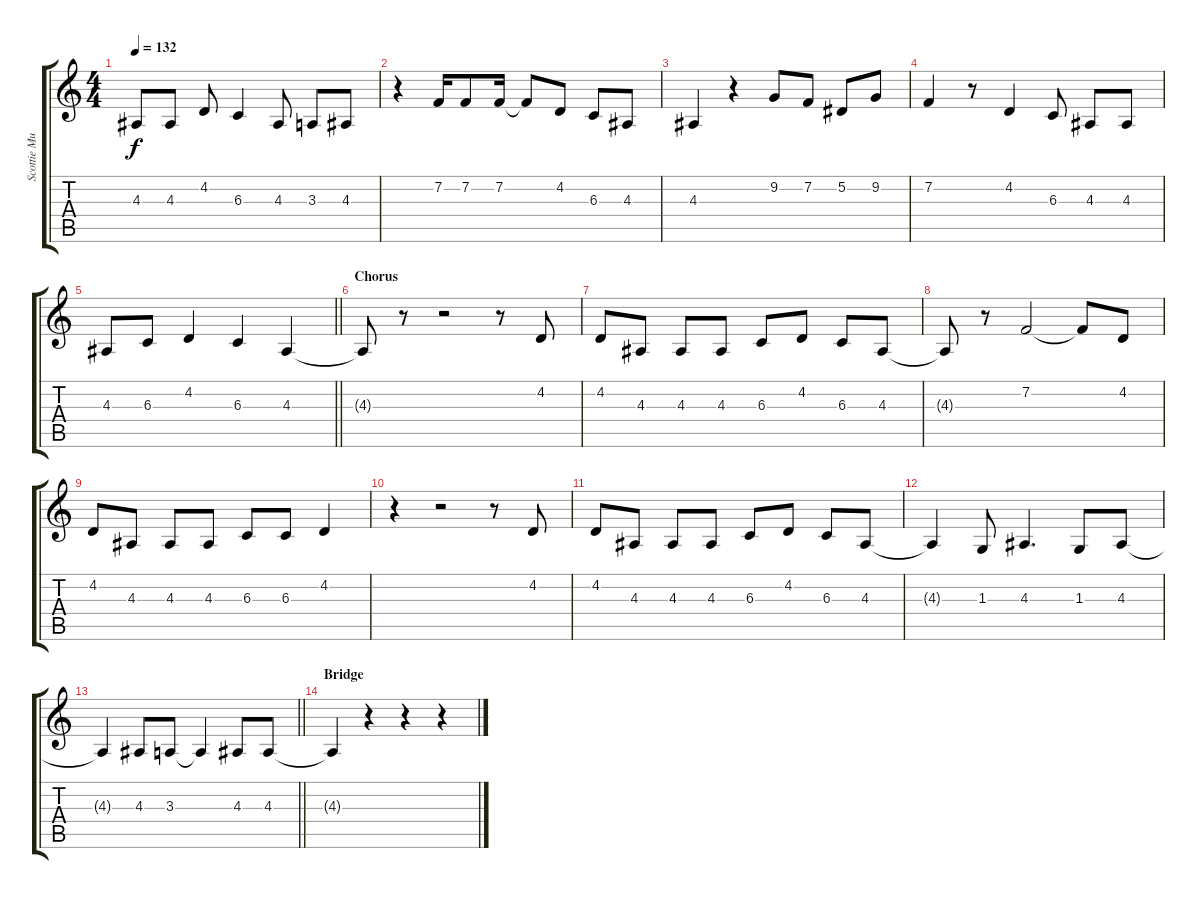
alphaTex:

\track ("Scottie Murphy - Vocals" "Scottie Mu") {instrument altosax}
\staff {score tabs}
\tuning (Eb4 Bb3 Gb3 Db3 Ab2 Eb2) {hide}
\ts (4 4)
\tempo 132
\clef g2
\ks c
4.3{t}.8{dy f} 4.3.8 4.2.8 6.3.4 4.3.8 3.3.8 4.3.8 |
r.4 7.2.16 7.2.8 7.2.16 7.2{t}.8 4.2.8 6.3.8 4.3.8 |
4.3.4 r.4 9.2.8 7.2.8 5.2.8 9.2.8 |
7.2.4 r.8 4.2.4 6.3.8 4.3.8 4.3.8 |
\barLineRight lightlight
4.3.8 6.3.8 4.2.4 6.3.4 4.3.4 |
\section ("" "Chorus")
4.3{t}.8 r.8 r.2 r.8 4.2.8 |
4.2.8 4.3.8 4.3.8 4.3.8 6.3.8 4.2.8 6.3.8 4.3.8 |
4.3{t}.8 r.8 7.2.2 7.2{t}.8 4.2.8 |
4.2.8 4.3.8 4.3.8 4.3.8 6.3.8 6.3.8 4.2.4 |
r.4 r.2 r.8 4.2.8 |
4.2.8 4.3.8 4.3.8 4.3.8 6.3.8 4.2.8 6.3.8 4.3.8 |
4.3{t}.4 1.3.8 4.3.4{d} 1.3.8 4.3.8 |
\barLineRight lightlight
4.3{t}.4 4.3.8 3.3.8 3.3{t}.4 4.3.8 4.3.8 |
\section ("" "Bridge")
4.3{t}.4 r.4 r.4 r.4
